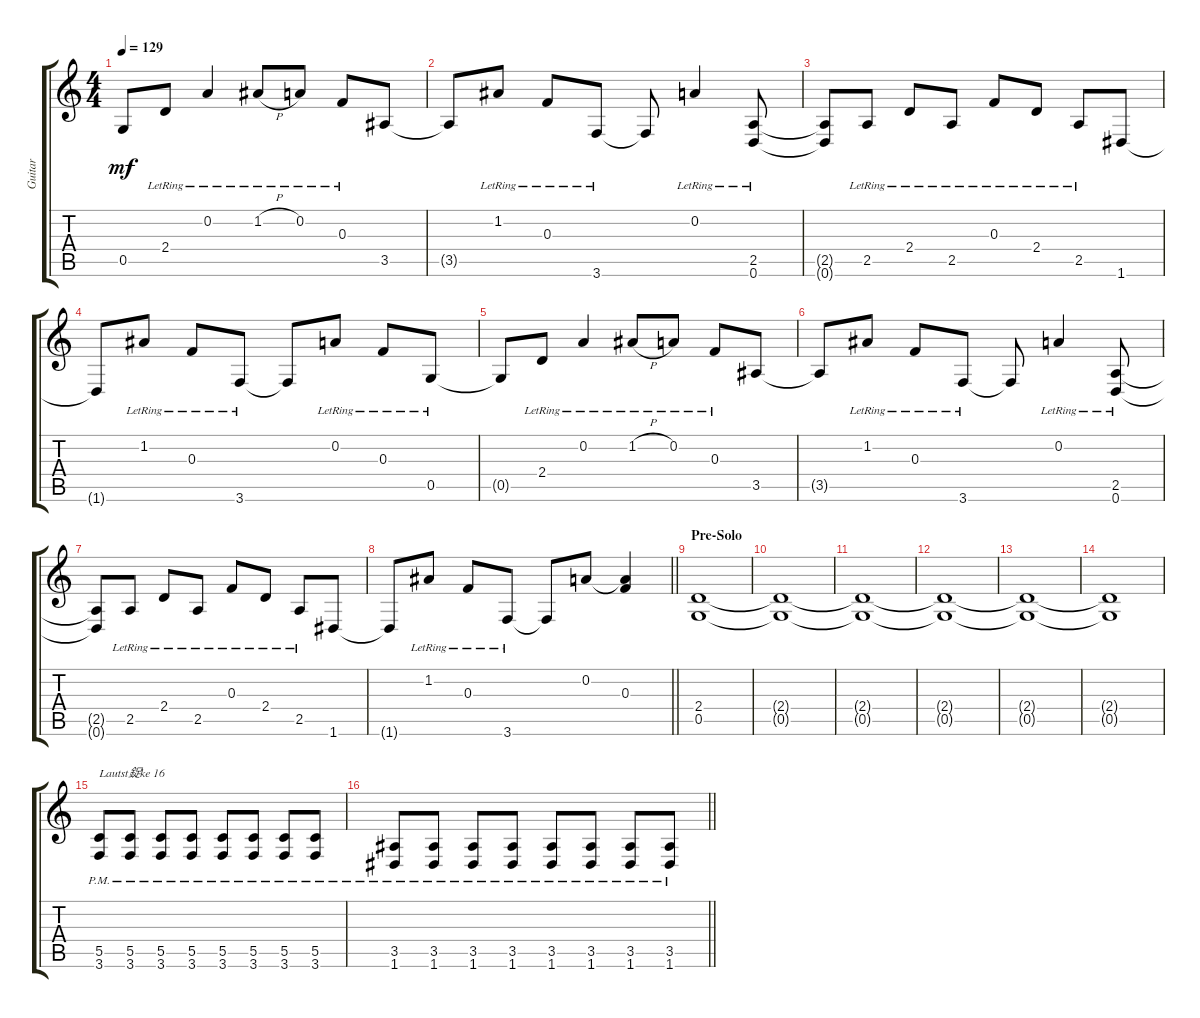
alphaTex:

\track ("Guitar" "Guitar") {instrument distortionguitar}
\staff {score tabs}
\tuning (D4 A3 F3 C3 G2 D2) {hide}
\ts (4 4)
\tempo 129
\clef g2
\ks c
0.5{t}.8{dy mf} 2.4{lr}.8 0.2{lr}.4 1.2{h lr}.8 0.2{lr}.8 0.3{lr}.8 3.5.8 |
3.5{t}.8 1.2{lr}.8 0.3{lr}.8 3.6{lr}.8 3.6{t}.8 0.2{lr}.4 (2.5{lr} 0.6{lr}).8 |
(2.5{t} 0.6{t}).8 2.5{lr}.8 2.4{lr}.8 2.5{lr}.8 0.3{lr}.8 2.4{lr}.8 2.5{lr}.8 1.6.8 |
1.6{t}.8 1.2{lr}.8 0.3{lr}.8 3.6{lr}.8 3.6{t}.8 0.2{lr}.8 0.3{lr}.8 0.5{lr}.8 |
0.5{t}.8 2.4{lr}.8 0.2{lr}.4 1.2{h lr}.8 0.2{lr}.8 0.3{lr}.8 3.5.8 |
3.5{t}.8 1.2{lr}.8 0.3{lr}.8 3.6{lr}.8 3.6{t}.8 0.2{lr}.4 (2.5{lr} 0.6{lr}).8 |
(2.5{t} 0.6{t}).8 2.5{lr}.8 2.4{lr}.8 2.5{lr}.8 0.3{lr}.8 2.4{lr}.8 2.5{lr}.8 1.6.8 |
\barLineRight lightlight
1.6{t}.8 1.2{lr}.8 0.3{lr}.8 3.6{lr}.8 3.6{t}.8 0.2.8 (0.2{t} 0.3).4 |
\section ("" "Pre-Solo")
(2.4 0.5).1 |
(2.4{t} 0.5{t}).1 |
(2.4{t} 0.5{t}).1 |
(2.4{t} 0.5{t}).1 |
(2.4{t} 0.5{t}).1 |
(2.4{t} 0.5{t}).1 |
(5.5{pm} 3.6{pm}).8{txt "Lautst鋜ke 16" volume 16} (5.5{pm} 3.6{pm}).8 (5.5{pm} 3.6{pm}).8 (5.5{pm} 3.6{pm}).8 (5.5{pm} 3.6{pm}).8 (5.5{pm} 3.6{pm}).8 (5.5{pm} 3.6{pm}).8 (5.5{pm} 3.6{pm}).8 |
\barLineRight lightlight
(3.5{pm} 1.6{pm}).8 (3.5{pm} 1.6{pm}).8 (3.5{pm} 1.6{pm}).8 (3.5{pm} 1.6{pm}).8 (3.5{pm} 1.6{pm}).8 (3.5{pm} 1.6{pm}).8 (3.5{pm} 1.6{pm}).8 (3.5{pm} 1.6{pm}).8
